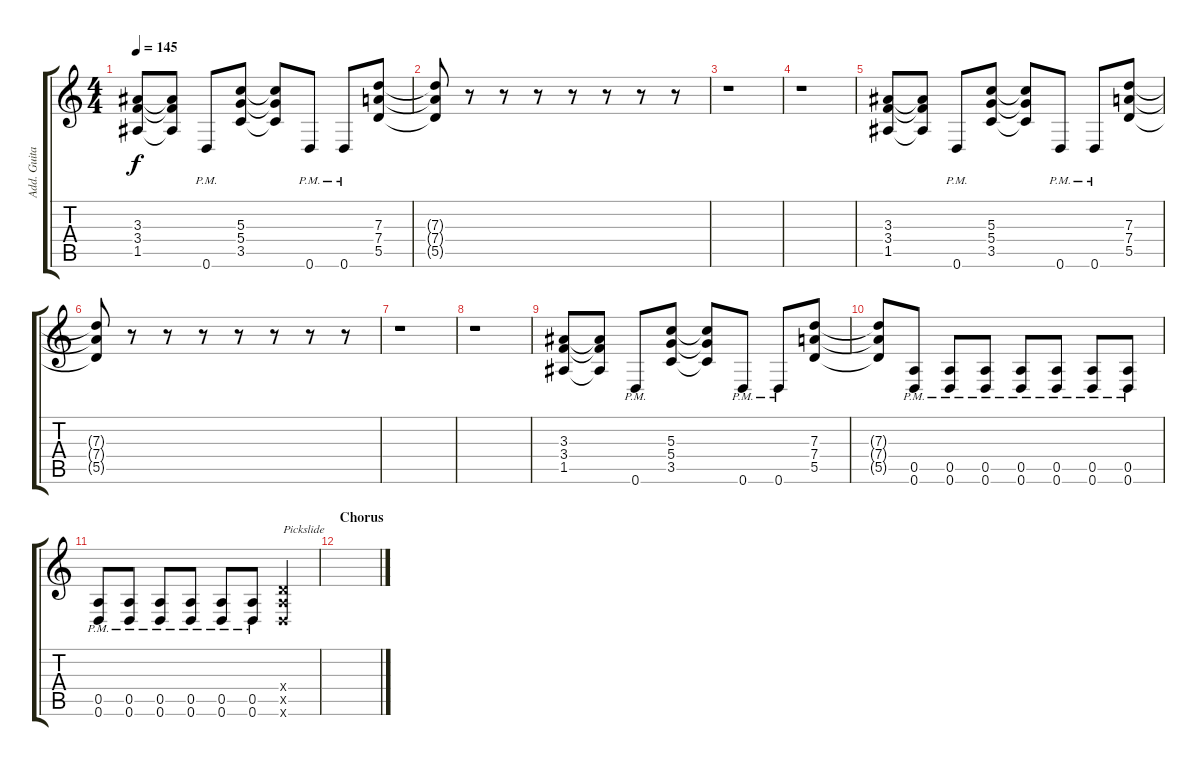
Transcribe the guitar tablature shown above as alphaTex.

\track ("Add. Guitar" "Add. Guita") {instrument overdrivenguitar}
\staff {score tabs}
\tuning (E4 B3 G3 D3 A2 D2) {hide}
\ts (4 4)
\tempo 145
\clef g2
\ks c
(3.3 3.4 1.5).8{dy f} (3.3{t} 3.4{t} 1.5{t}).8 0.6{pm}.8 (5.3 5.4 3.5).8 (5.3{t} 5.4{t} 3.5{t}).8 0.6{pm}.8 0.6{pm}.8 (7.3 7.4 5.5).8 |
(7.3{t} 7.4{t} 5.5{t}).8 r.8 r.8 r.8 r.8 r.8 r.8 r.8 |
r.1 |
r.1 |
(3.3 3.4 1.5).8 (3.3{t} 3.4{t} 1.5{t}).8 0.6{pm}.8 (5.3 5.4 3.5).8 (5.3{t} 5.4{t} 3.5{t}).8 0.6{pm}.8 0.6{pm}.8 (7.3 7.4 5.5).8 |
(7.3{t} 7.4{t} 5.5{t}).8 r.8 r.8 r.8 r.8 r.8 r.8 r.8 |
r.1 |
r.1 |
(3.3 3.4 1.5).8 (3.3{t} 3.4{t} 1.5{t}).8 0.6{pm}.8 (5.3 5.4 3.5).8 (5.3{t} 5.4{t} 3.5{t}).8 0.6{pm}.8 0.6{pm}.8 (7.3 7.4 5.5).8 |
(7.3{t} 7.4{t} 5.5{t}).8 (0.5{pm} 0.6{pm}).8 (0.5{pm} 0.6{pm}).8 (0.5{pm} 0.6{pm}).8 (0.5{pm} 0.6{pm}).8 (0.5{pm} 0.6{pm}).8 (0.5{pm} 0.6{pm}).8 (0.5{pm} 0.6{pm}).8 |
(0.5{pm} 0.6{pm}).8 (0.5{pm} 0.6{pm}).8 (0.5{pm} 0.6{pm}).8 (0.5{pm} 0.6{pm}).8 (0.5{pm} 0.6{pm}).8 (0.5{pm} 0.6{pm}).8 (0.4{x} 0.5{x} 0.6{x}).4{txt "Pickslide"} |
\section ("" "Chorus")
